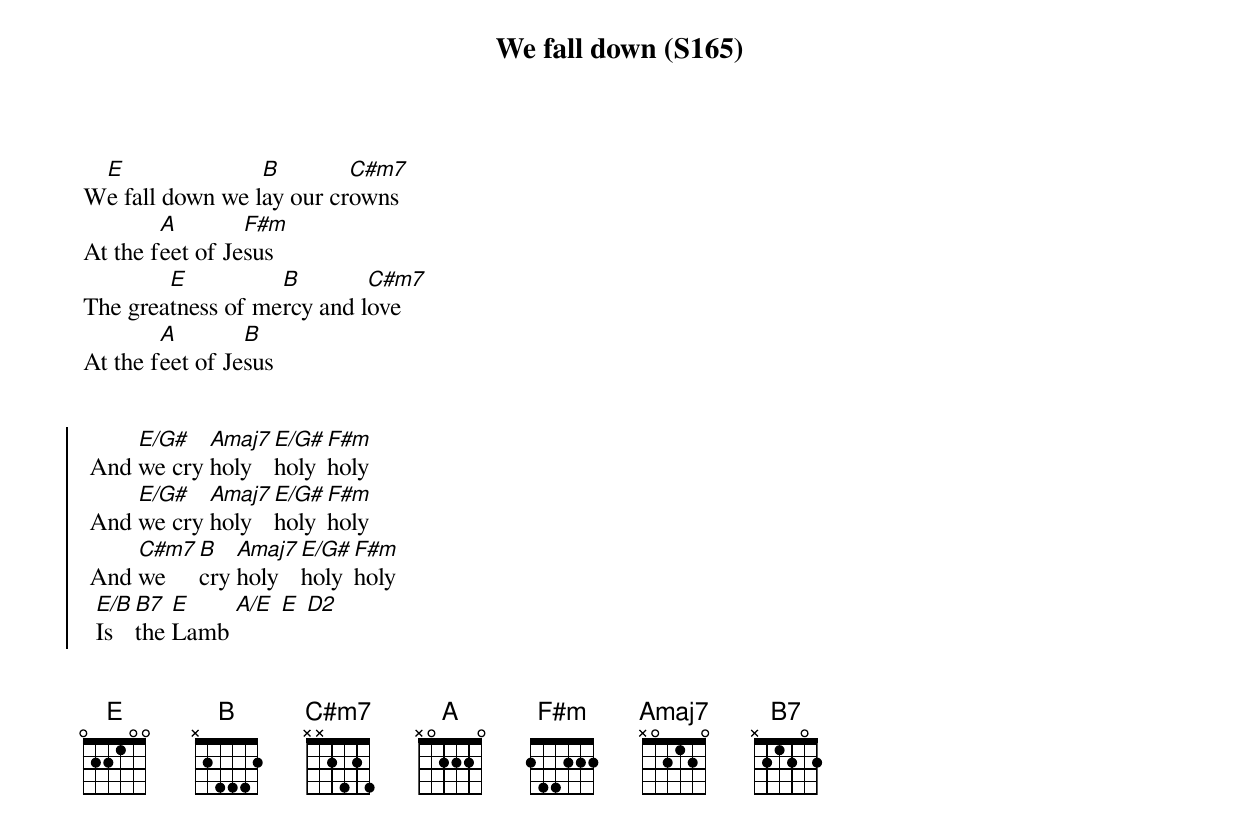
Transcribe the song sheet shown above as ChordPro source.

{title: We fall down (S165)}
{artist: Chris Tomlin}


W[E]e fall down we l[B]ay our cr[C#m7]owns
At the f[A]eet of Je[F#m]sus
The grea[E]tness of me[B]rcy and l[C#m7]ove
At the f[A]eet of Je[B]sus


{soc}
 And [E/G#]we cry [Amaj7]holy [E/G#]holy [F#m]holy
 And [E/G#]we cry [Amaj7]holy [E/G#]holy [F#m]holy
 And [C#m7]we [B]cry [Amaj7]holy [E/G#]holy [F#m]holy
  [E/B]Is [B7]the [E]Lamb [A/E] [E] [D2]
 {eoc}


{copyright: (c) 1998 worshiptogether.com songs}
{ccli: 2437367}
